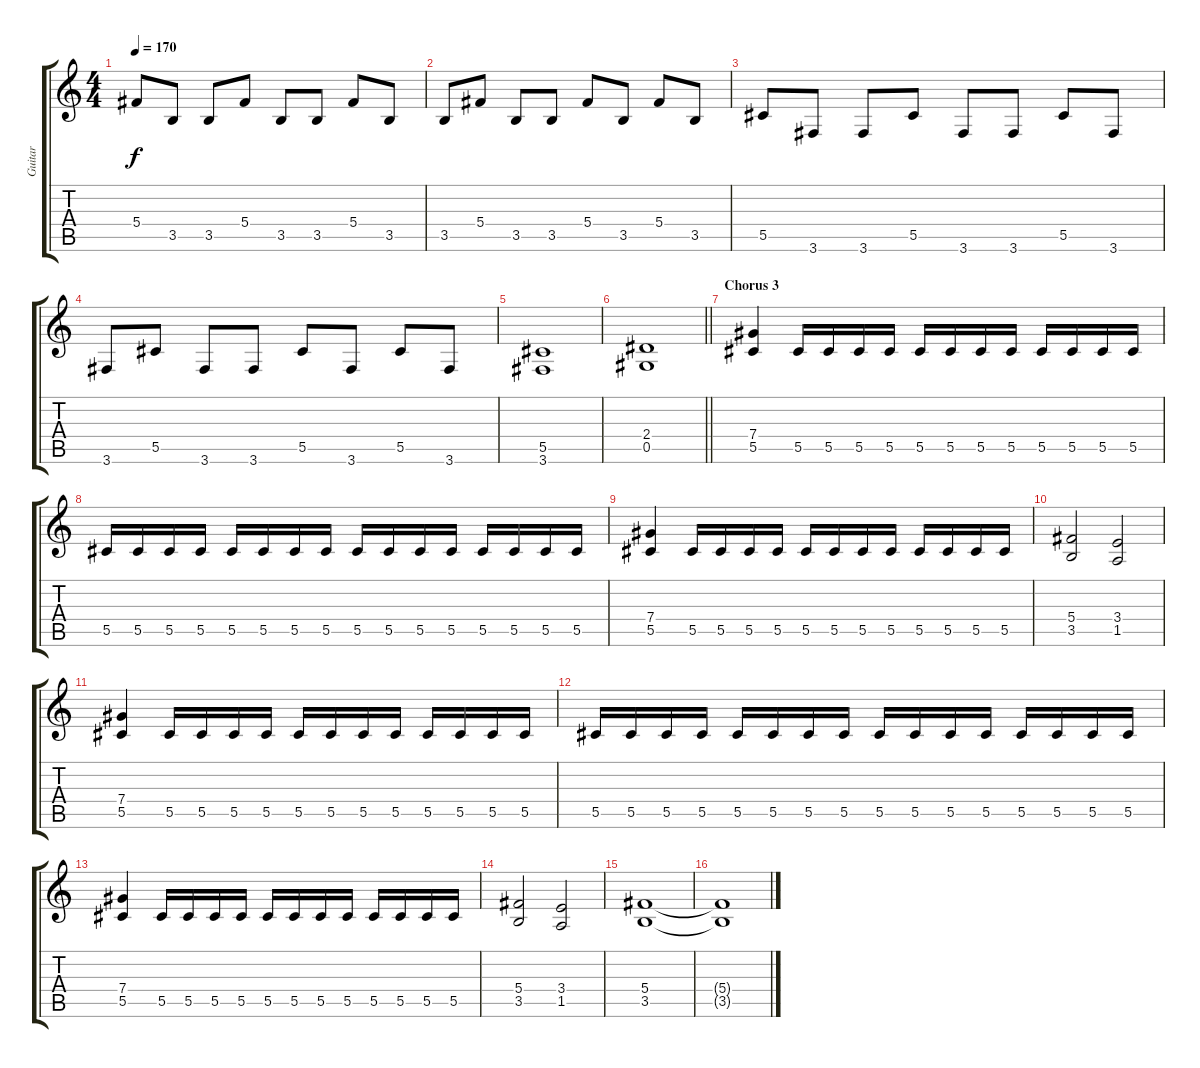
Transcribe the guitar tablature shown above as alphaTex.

\track ("Guitar" "Guitar") {instrument distortionguitar}
\staff {score tabs}
\tuning (Eb4 Bb3 Gb3 Db3 Ab2 Eb2) {hide}
\ts (4 4)
\tempo 170
\clef g2
\ks c
5.4.8{dy f} 3.5.8 3.5.8 5.4.8 3.5.8 3.5.8 5.4.8 3.5.8 |
3.5.8 5.4.8 3.5.8 3.5.8 5.4.8 3.5.8 5.4.8 3.5.8 |
5.5.8 3.6.8 3.6.8 5.5.8 3.6.8 3.6.8 5.5.8 3.6.8 |
3.6.8 5.5.8 3.6.8 3.6.8 5.5.8 3.6.8 5.5.8 3.6.8 |
(5.5 3.6).1 |
\barLineRight lightlight
(2.4 0.5).1 |
\section ("" "Chorus 3")
(7.4 5.5).4 5.5.16 5.5.16 5.5.16 5.5.16 5.5.16 5.5.16 5.5.16 5.5.16 5.5.16 5.5.16 5.5.16 5.5.16 |
5.5.16 5.5.16 5.5.16 5.5.16 5.5.16 5.5.16 5.5.16 5.5.16 5.5.16 5.5.16 5.5.16 5.5.16 5.5.16 5.5.16 5.5.16 5.5.16 |
(7.4 5.5).4 5.5.16 5.5.16 5.5.16 5.5.16 5.5.16 5.5.16 5.5.16 5.5.16 5.5.16 5.5.16 5.5.16 5.5.16 |
(5.4 3.5).2 (3.4 1.5).2 |
(7.4 5.5).4 5.5.16 5.5.16 5.5.16 5.5.16 5.5.16 5.5.16 5.5.16 5.5.16 5.5.16 5.5.16 5.5.16 5.5.16 |
5.5.16 5.5.16 5.5.16 5.5.16 5.5.16 5.5.16 5.5.16 5.5.16 5.5.16 5.5.16 5.5.16 5.5.16 5.5.16 5.5.16 5.5.16 5.5.16 |
(7.4 5.5).4 5.5.16 5.5.16 5.5.16 5.5.16 5.5.16 5.5.16 5.5.16 5.5.16 5.5.16 5.5.16 5.5.16 5.5.16 |
(5.4 3.5).2 (3.4 1.5).2 |
(5.4 3.5).1 |
(5.4{t} 3.5{t}).1
